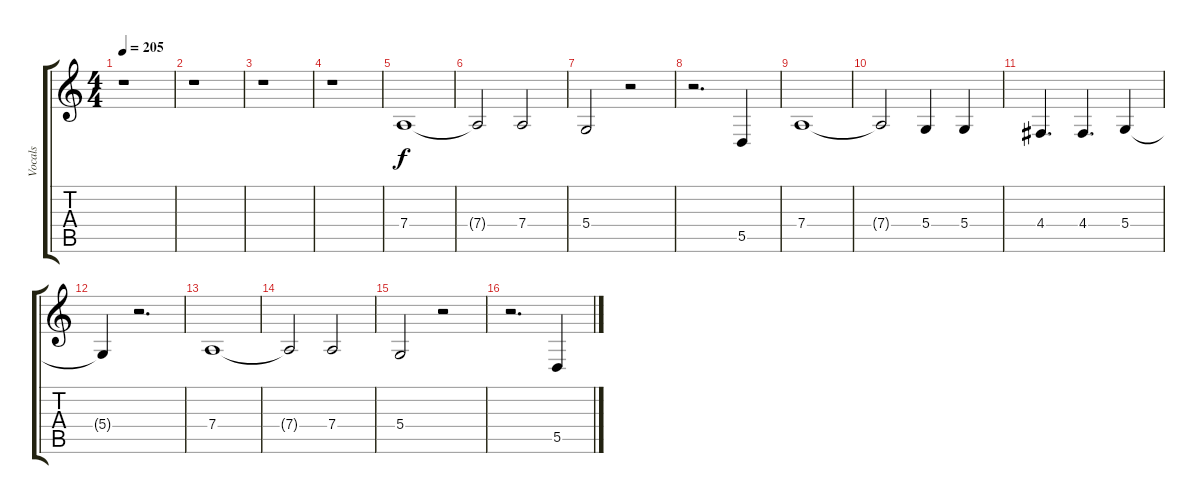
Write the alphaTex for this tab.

\track ("Vocals" "Vocals") {instrument oboe}
\staff {score tabs}
\tuning (E4 B3 G3 D3 A2 E2) {hide}
\ts (4 4)
\tempo 205
\clef g2
\ks c
r.1{dy f} |
r.1 |
r.1 |
r.1 |
7.4.1 |
7.4{t}.2 7.4.2 |
5.4.2 r.2 |
r.2{d} 5.5.4 |
7.4.1 |
7.4{t}.2 5.4.4 5.4.4 |
4.4.4{d} 4.4.4{d} 5.4.4 |
5.4{t}.4 r.2{d} |
7.4.1 |
7.4{t}.2 7.4.2 |
5.4.2 r.2 |
r.2{d} 5.5.4
